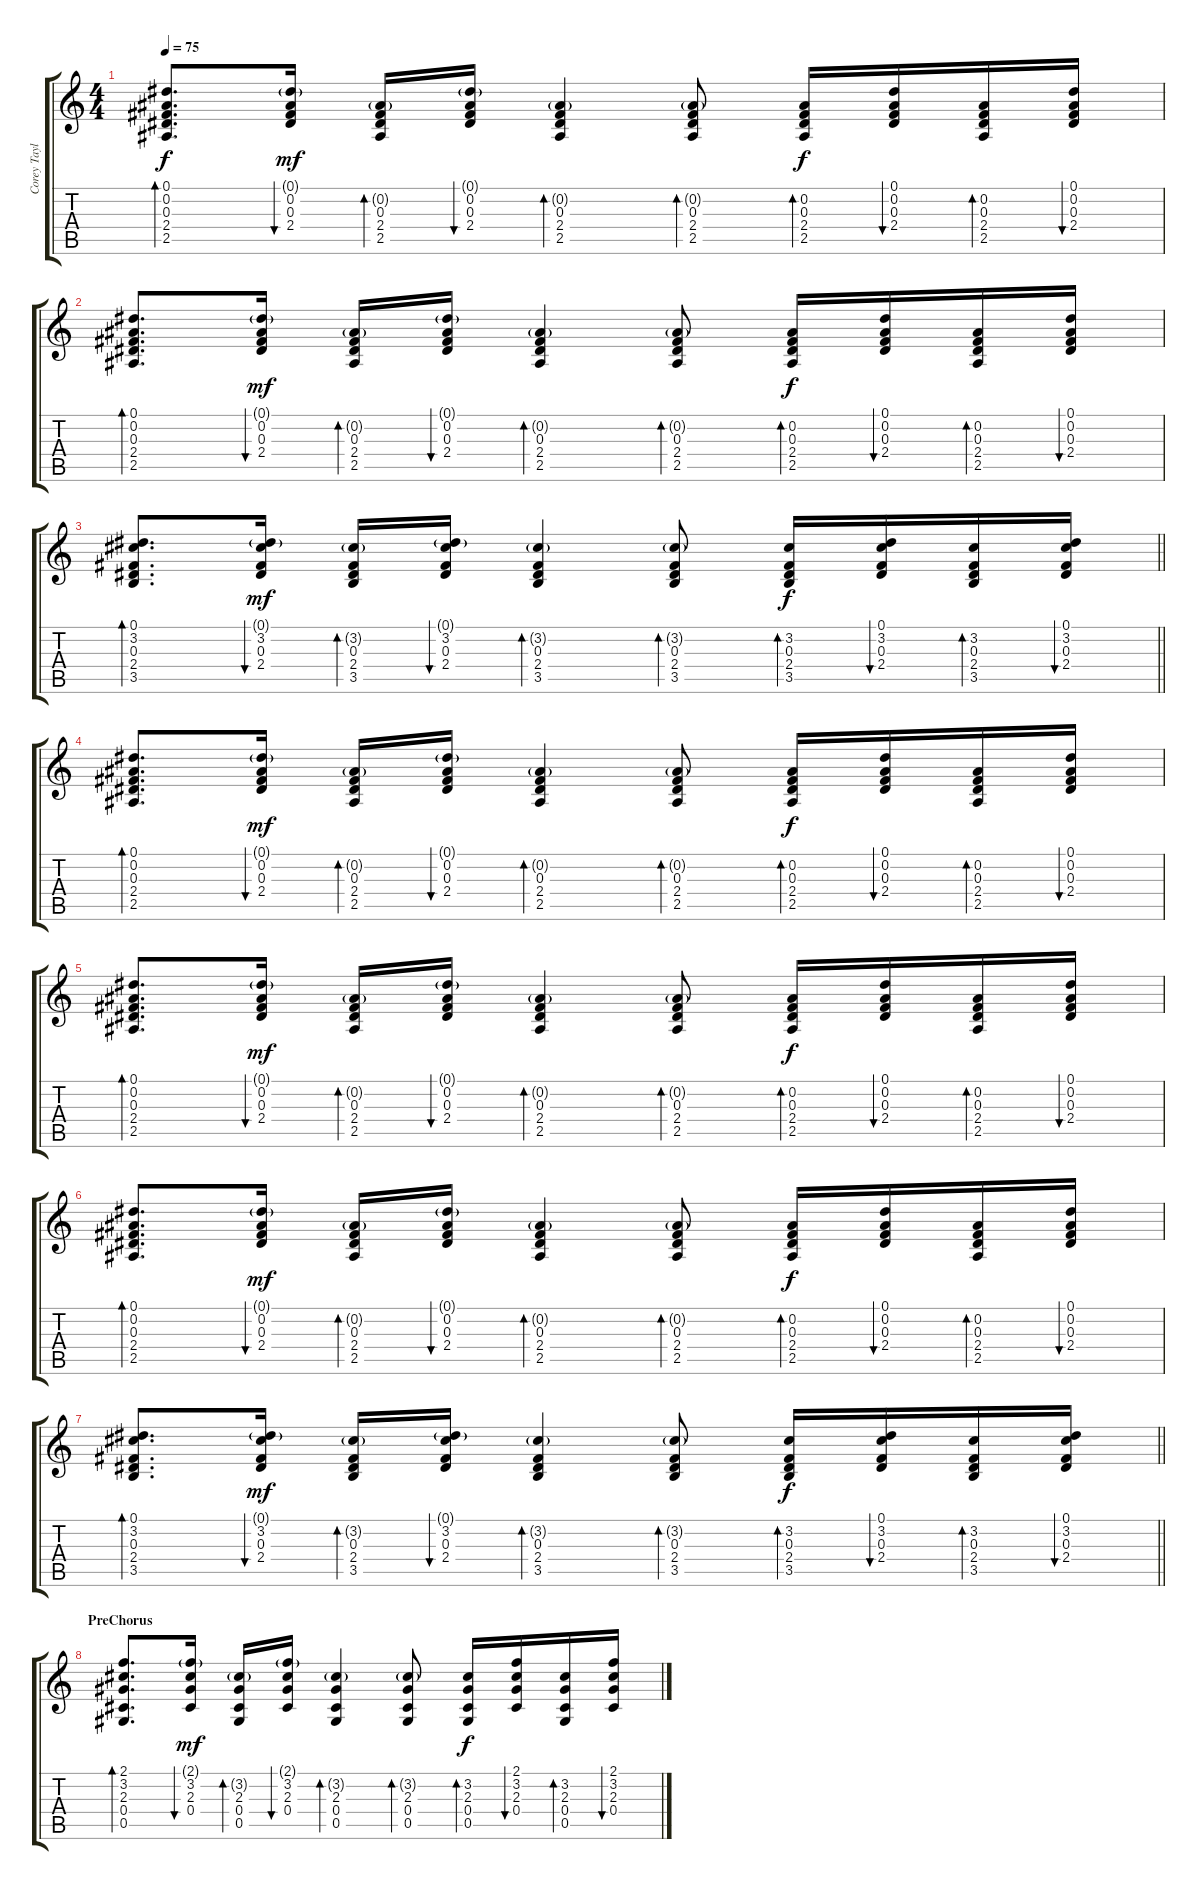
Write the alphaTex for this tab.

\track ("Corey Taylor Guitar" "Corey Tayl") {instrument acousticguitarsteel}
\staff {score tabs}
\tuning (Eb4 Bb3 Gb3 Db3 Ab2 Db2) {hide}
\ts (4 4)
\tempo 75
\clef g2
\ks c
(0.1 0.2 0.3 2.4 2.5).8{d bd 120 dy f} (0.1{g} 0.2 0.3 2.4).16{bu 60 dy mf} (0.2{g} 0.3 2.4 2.5).16{bd 60} (0.1{g} 0.2 0.3 2.4).16{bu 60} (0.2{g} 0.3 2.4 2.5).4{bd 60} (0.2{g} 0.3 2.4 2.5).8{bd 60} (0.2 0.3 2.4 2.5).16{bd 60 dy f} (0.1 0.2 0.3 2.4).16{bu 60} (0.2 0.3 2.4 2.5).16{bd 60} (0.1 0.2 0.3 2.4).16{bu 60} |
(0.1 0.2 0.3 2.4 2.5).8{d bd 120} (0.1{g} 0.2 0.3 2.4).16{bu 60 dy mf} (0.2{g} 0.3 2.4 2.5).16{bd 60} (0.1{g} 0.2 0.3 2.4).16{bu 60} (0.2{g} 0.3 2.4 2.5).4{bd 60} (0.2{g} 0.3 2.4 2.5).8{bd 60} (0.2 0.3 2.4 2.5).16{bd 60 dy f} (0.1 0.2 0.3 2.4).16{bu 60} (0.2 0.3 2.4 2.5).16{bd 60} (0.1 0.2 0.3 2.4).16{bu 60} |
\barLineRight lightlight
(0.1 3.2 0.3 2.4 3.5).8{d bd 120} (0.1{g} 3.2 0.3 2.4).16{bu 60 dy mf} (3.2{g} 0.3 2.4 3.5).16{bd 60} (0.1{g} 3.2 0.3 2.4).16{bu 60} (3.2{g} 0.3 2.4 3.5).4{bd 60} (3.2{g} 0.3 2.4 3.5).8{bd 60} (3.2 0.3 2.4 3.5).16{bd 60 dy f} (0.1 3.2 0.3 2.4).16{bu 60} (3.2 0.3 2.4 3.5).16{bd 60} (0.1 3.2 0.3 2.4).16{bu 60} |
(0.1 0.2 0.3 2.4 2.5).8{d bd 120} (0.1{g} 0.2 0.3 2.4).16{bu 60 dy mf} (0.2{g} 0.3 2.4 2.5).16{bd 60} (0.1{g} 0.2 0.3 2.4).16{bu 60} (0.2{g} 0.3 2.4 2.5).4{bd 60} (0.2{g} 0.3 2.4 2.5).8{bd 60} (0.2 0.3 2.4 2.5).16{bd 60 dy f} (0.1 0.2 0.3 2.4).16{bu 60} (0.2 0.3 2.4 2.5).16{bd 60} (0.1 0.2 0.3 2.4).16{bu 60} |
(0.1 0.2 0.3 2.4 2.5).8{d bd 120} (0.1{g} 0.2 0.3 2.4).16{bu 60 dy mf} (0.2{g} 0.3 2.4 2.5).16{bd 60} (0.1{g} 0.2 0.3 2.4).16{bu 60} (0.2{g} 0.3 2.4 2.5).4{bd 60} (0.2{g} 0.3 2.4 2.5).8{bd 60} (0.2 0.3 2.4 2.5).16{bd 60 dy f} (0.1 0.2 0.3 2.4).16{bu 60} (0.2 0.3 2.4 2.5).16{bd 60} (0.1 0.2 0.3 2.4).16{bu 60} |
(0.1 0.2 0.3 2.4 2.5).8{d bd 120} (0.1{g} 0.2 0.3 2.4).16{bu 60 dy mf} (0.2{g} 0.3 2.4 2.5).16{bd 60} (0.1{g} 0.2 0.3 2.4).16{bu 60} (0.2{g} 0.3 2.4 2.5).4{bd 60} (0.2{g} 0.3 2.4 2.5).8{bd 60} (0.2 0.3 2.4 2.5).16{bd 60 dy f} (0.1 0.2 0.3 2.4).16{bu 60} (0.2 0.3 2.4 2.5).16{bd 60} (0.1 0.2 0.3 2.4).16{bu 60} |
\barLineRight lightlight
(0.1 3.2 0.3 2.4 3.5).8{d bd 120} (0.1{g} 3.2 0.3 2.4).16{bu 60 dy mf} (3.2{g} 0.3 2.4 3.5).16{bd 60} (0.1{g} 3.2 0.3 2.4).16{bu 60} (3.2{g} 0.3 2.4 3.5).4{bd 60} (3.2{g} 0.3 2.4 3.5).8{bd 60} (3.2 0.3 2.4 3.5).16{bd 60 dy f} (0.1 3.2 0.3 2.4).16{bu 60} (3.2 0.3 2.4 3.5).16{bd 60} (0.1 3.2 0.3 2.4).16{bu 60} |
\section ("" "PreChorus")
(2.1 3.2 2.3 0.4 0.5).8{d bd 120} (2.1{g} 3.2 2.3 0.4).16{bu 60 dy mf} (3.2{g} 2.3 0.4 0.5).16{bd 60} (2.1{g} 3.2 2.3 0.4).16{bu 60} (3.2{g} 2.3 0.4 0.5).4{bd 60} (3.2{g} 2.3 0.4 0.5).8{bd 60} (3.2 2.3 0.4 0.5).16{bd 60 dy f} (2.1 3.2 2.3 0.4).16{bu 60} (3.2 2.3 0.4 0.5).16{bd 60} (2.1 3.2 2.3 0.4).16{bu 60}
